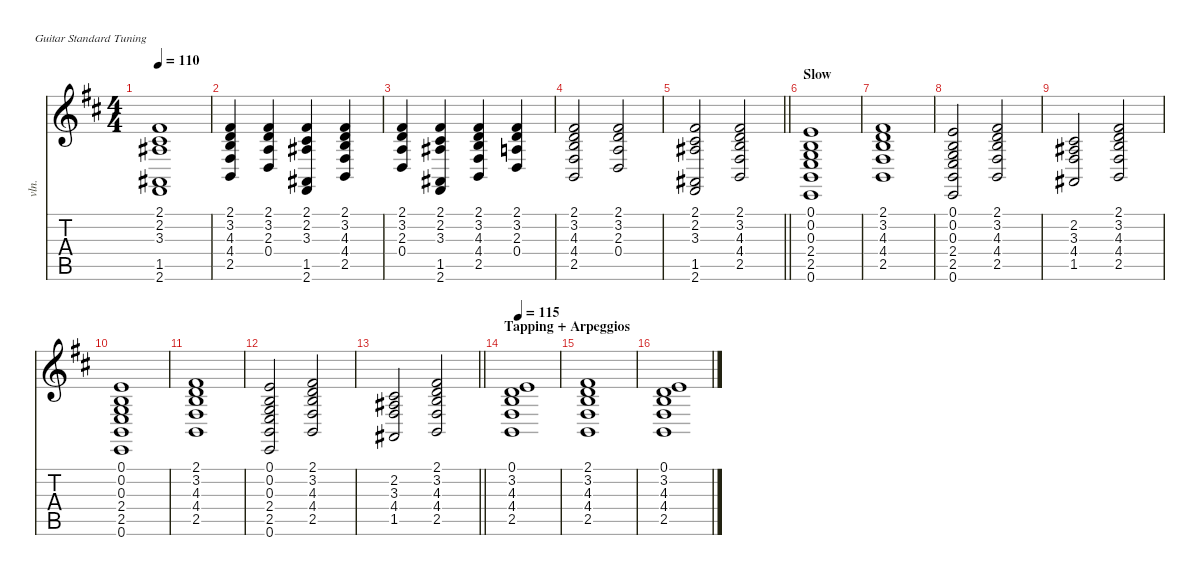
\defaultSystemsLayout 4
\hideDynamics
\bracketExtendMode nobrackets
\track ("Key Pad" "vln.") {instrument synthstrings2}
\staff {score tabs}
\tuning (E4 B3 G3 D3 A2 E2)
\ts (4 4)
\tempo 110
\clef g2
\ks bminor
(2.1{acc #} 2.2{acc #} 3.3{acc #} 1.5{acc #} 2.6{acc #}).1{dy f} |
(2.1{acc #} 3.2{acc forcenatural} 4.3{acc forcenatural} 4.4{acc #} 2.5{acc forcenatural}).4 (2.1{acc #} 3.2{acc forcenatural} 2.3{acc forcenatural} 0.4{acc forcenatural}).4 (2.1{acc #} 2.2{acc #} 3.3{acc #} 1.5{acc #} 2.6{acc #}).4 (2.1{acc #} 3.2{acc forcenatural} 4.3{acc forcenatural} 4.4{acc #} 2.5{acc forcenatural}).4 |
(2.1{acc #} 3.2{acc forcenatural} 2.3{acc forcenatural} 0.4{acc forcenatural}).4 (2.1{acc #} 2.2{acc #} 3.3{acc #} 1.5{acc #} 2.6{acc #}).4 (2.1{acc #} 3.2{acc forcenatural} 4.3{acc forcenatural} 4.4{acc #} 2.5{acc forcenatural}).4 (2.1{acc #} 3.2{acc forcenatural} 2.3{acc forcenatural} 0.4{acc forcenatural}).4 |
(2.1{acc #} 3.2{acc forcenatural} 4.3{acc forcenatural} 4.4{acc #} 2.5{acc forcenatural}).2 (2.1{acc #} 3.2{acc forcenatural} 2.3{acc forcenatural} 0.4{acc forcenatural}).2 |
\barLineRight lightlight
(2.1{acc #} 2.2{acc #} 3.3{acc #} 1.5{acc #} 2.6{acc #}).2 (2.1{acc #} 3.2{acc forcenatural} 4.3{acc forcenatural} 4.4{acc #} 2.5{acc forcenatural}).2 |
\section ("" "Slow")
(0.1{acc forcenatural} 0.2{acc forcenatural} 0.3{acc forcenatural} 2.4{acc forcenatural} 2.5{acc forcenatural} 0.6{acc forcenatural}).1 |
(2.1{acc #} 3.2{acc forcenatural} 4.3{acc forcenatural} 4.4{acc #} 2.5{acc forcenatural}).1 |
(0.1{acc forcenatural} 0.2{acc forcenatural} 0.3{acc forcenatural} 2.4{acc forcenatural} 2.5{acc forcenatural} 0.6{acc forcenatural}).2 (2.1{acc #} 3.2{acc forcenatural} 4.3{acc forcenatural} 4.4{acc #} 2.5{acc forcenatural}).2 |
(2.2{acc #} 3.3{acc #} 4.4{acc #} 1.5{acc #}).2 (2.1{acc #} 3.2{acc forcenatural} 4.3{acc forcenatural} 4.4{acc #} 2.5{acc forcenatural}).2 |
(0.1{acc forcenatural} 0.2{acc forcenatural} 0.3{acc forcenatural} 2.4{acc forcenatural} 2.5{acc forcenatural} 0.6{acc forcenatural}).1 |
(2.1{acc #} 3.2{acc forcenatural} 4.3{acc forcenatural} 4.4{acc #} 2.5{acc forcenatural}).1 |
(0.1{acc forcenatural} 0.2{acc forcenatural} 0.3{acc forcenatural} 2.4{acc forcenatural} 2.5{acc forcenatural} 0.6{acc forcenatural}).2 (2.1{acc #} 3.2{acc forcenatural} 4.3{acc forcenatural} 4.4{acc #} 2.5{acc forcenatural}).2 |
\barLineRight lightlight
(2.2{acc #} 3.3{acc #} 4.4{acc #} 1.5{acc #}).2 (2.1{acc #} 3.2{acc forcenatural} 4.3{acc forcenatural} 4.4{acc #} 2.5{acc forcenatural}).2 |
\section ("" "Tapping + Arpeggios")
\tempo 115
(0.1{acc forcenatural} 3.2{acc forcenatural} 4.3{acc forcenatural} 4.4{acc #} 2.5{acc forcenatural}).1 |
(2.1{acc #} 3.2{acc forcenatural} 4.3{acc forcenatural} 4.4{acc #} 2.5{acc forcenatural}).1 |
(0.1{acc forcenatural} 3.2{acc forcenatural} 4.3{acc forcenatural} 4.4{acc #} 2.5{acc forcenatural}).1
